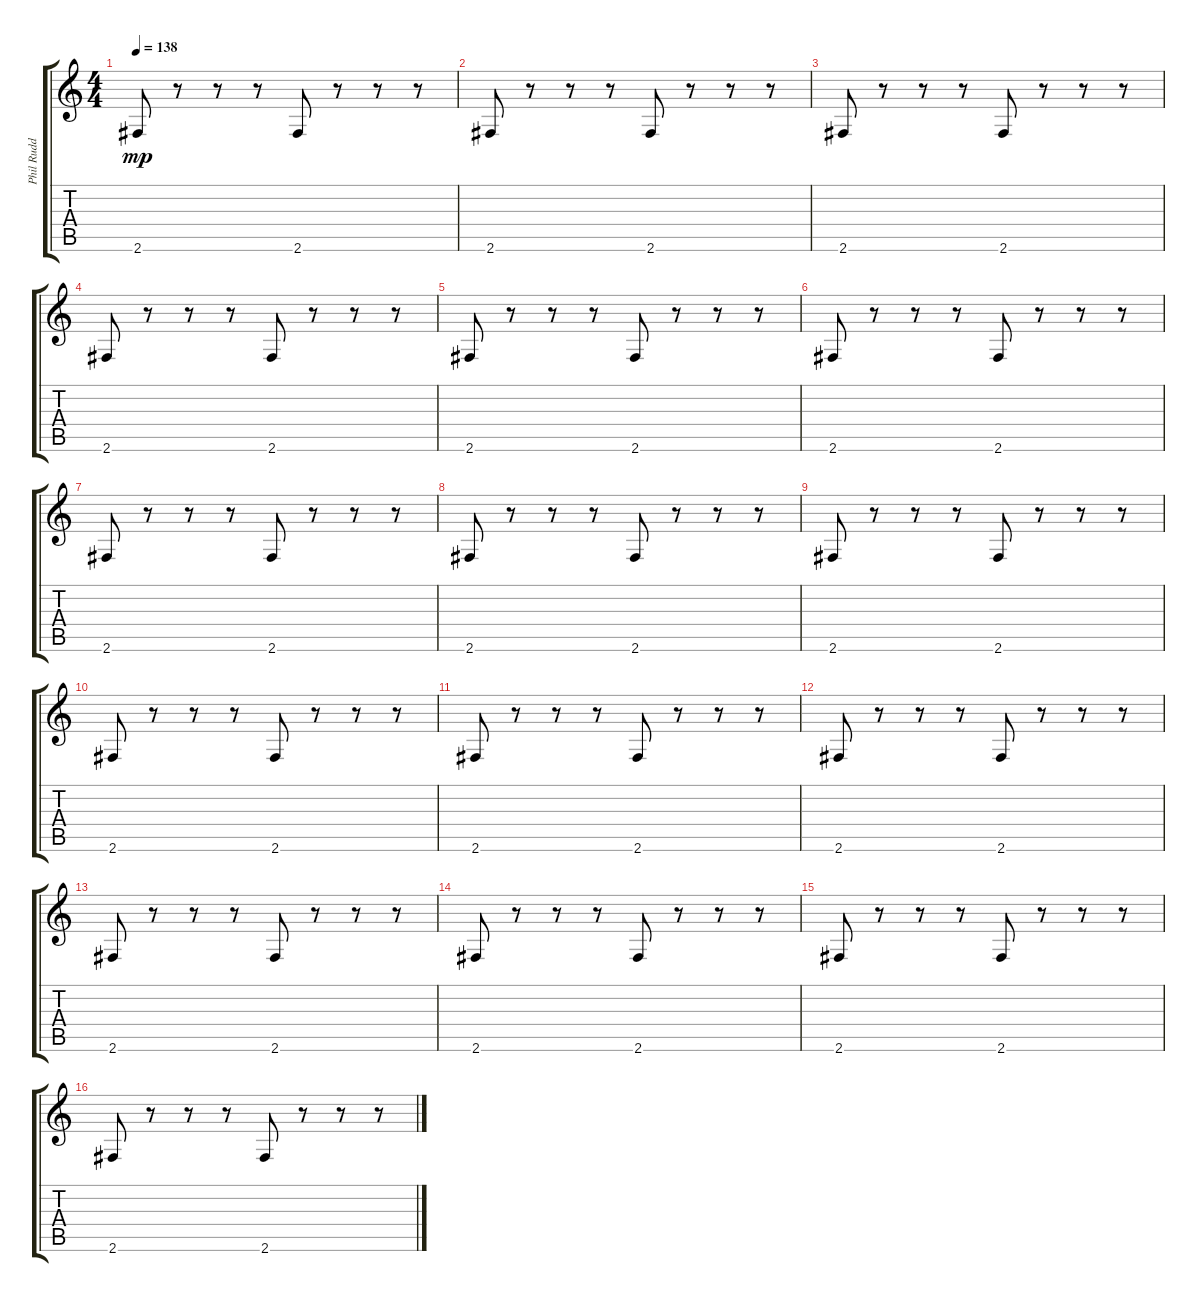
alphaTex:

\track ("Phil Rudd" "Phil Rudd") {instrument acousticguitarsteel}
\staff {score tabs}
\tuning (E4 B3 G3 D3 A2 E2) {hide}
\ts (4 4)
\tempo 138
\clef g2
\ks c
2.6.8{dy mp} r.8 r.8 r.8 2.6.8 r.8 r.8 r.8 |
2.6.8 r.8 r.8 r.8 2.6.8 r.8 r.8 r.8 |
2.6.8 r.8 r.8 r.8 2.6.8 r.8 r.8 r.8 |
2.6.8 r.8 r.8 r.8 2.6.8 r.8 r.8 r.8 |
2.6.8 r.8 r.8 r.8 2.6.8 r.8 r.8 r.8 |
2.6.8 r.8 r.8 r.8 2.6.8 r.8 r.8 r.8 |
2.6.8 r.8 r.8 r.8 2.6.8 r.8 r.8 r.8 |
2.6.8 r.8 r.8 r.8 2.6.8 r.8 r.8 r.8 |
2.6.8 r.8 r.8 r.8 2.6.8 r.8 r.8 r.8 |
2.6.8 r.8 r.8 r.8 2.6.8 r.8 r.8 r.8 |
2.6.8 r.8 r.8 r.8 2.6.8 r.8 r.8 r.8 |
2.6.8 r.8 r.8 r.8 2.6.8 r.8 r.8 r.8 |
2.6.8 r.8 r.8 r.8 2.6.8 r.8 r.8 r.8 |
2.6.8 r.8 r.8 r.8 2.6.8 r.8 r.8 r.8 |
2.6.8 r.8 r.8 r.8 2.6.8 r.8 r.8 r.8 |
2.6.8 r.8 r.8 r.8 2.6.8 r.8 r.8 r.8
